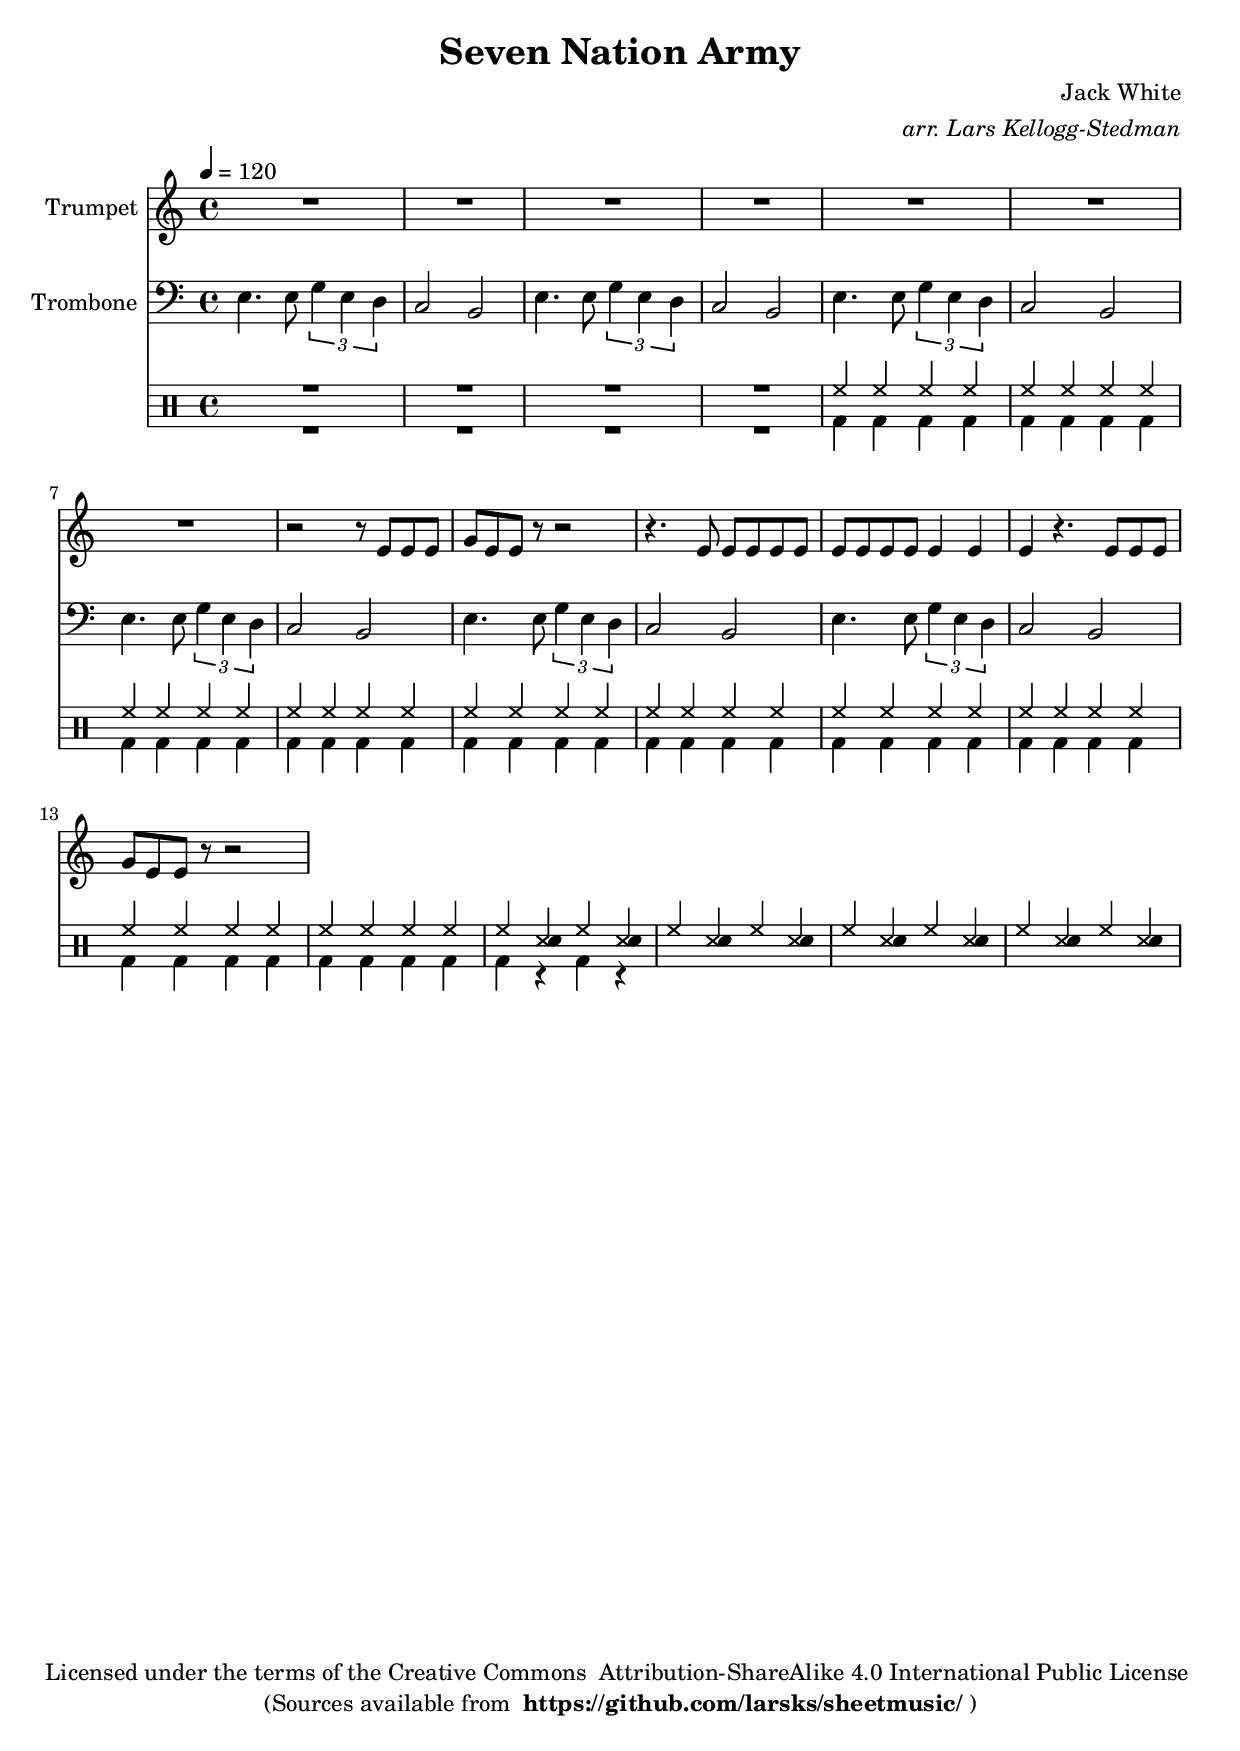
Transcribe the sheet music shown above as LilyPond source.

\version "2.18.2"
\language "english"
\include "articulate.ly"

global = {
    \time 4/4
    \tempo 4 = 120
}

\header{
    title = "Seven Nation Army"
    arranger = \markup \italic "arr. Lars Kellogg-Stedman"
    composer = "Jack White"
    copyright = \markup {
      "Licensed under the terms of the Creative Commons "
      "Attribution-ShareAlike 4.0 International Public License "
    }
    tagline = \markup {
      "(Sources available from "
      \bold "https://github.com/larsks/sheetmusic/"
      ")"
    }
}

trumpet_notes = \relative c' {
    \key c \major

    R1*7
    r2 r8 e e e |
    g e e r8 r2 |
    r4. e8 e e e e |
    e e e e e4 e |
    e4 r4. e8 e e |
    g e e r8 r2 |
}

Trumpet = \new Voice {
    \set Staff.instrumentName = #"Trumpet "
    \set Staff.midiInstrument = #"trumpet"
    \trumpet_notes
}

trombone_notes = \relative c {
    \key c \major

    \unfoldRepeats \repeat volta 6 {
    e4. e8 \tuplet 3/2 { g4 e d } |
    c2 b2 |
    }
}

Trombone = \new Voice {
    \clef bass
    \key c \major
    \set Staff.instrumentName = #"Trombone "
    \set Staff.midiInstrument = #"trombone"
    \trombone_notes
}

DrumBass = \drummode {
    R1*4
    \unfoldRepeats \repeat volta 10 {
        bd4 bd bd bd |
    }
    bd4 r bd r
}

DrumHigh = \drummode {
    R1*4
    \unfoldRepeats \repeat volta 10 {
        hh4 hh hh hh |
    }
    \unfoldRepeats \repeat volta 4 {
        hh4 <ss sn> hh <ss sn>
    }
}

% produce printed output with the trombone score transposed into
% b-flat.
\score {
    <<
        \new Staff << \global \Trumpet >>
        \new Staff << \global \Trombone >>
        \new DrumStaff <<
            \global
            \new DrumVoice { \voiceOne \DrumHigh }
            \new DrumVoice { \voiceTwo \DrumBass }
        >>
    >>
    \layout { }
}

% produce playable midi score that *does not* transpose the trombone
% score.
\score {

    \articulate <<
        \new Staff << \global \unfoldRepeats \Trumpet >>
        \new Staff << \global \unfoldRepeats \Trombone >>
        \new DrumStaff <<
            \global
            \new DrumVoice { \unfoldRepeats \DrumHigh }
            \new DrumVoice { \unfoldRepeats \DrumBass }
        >>
    >>
    \midi { }
}
